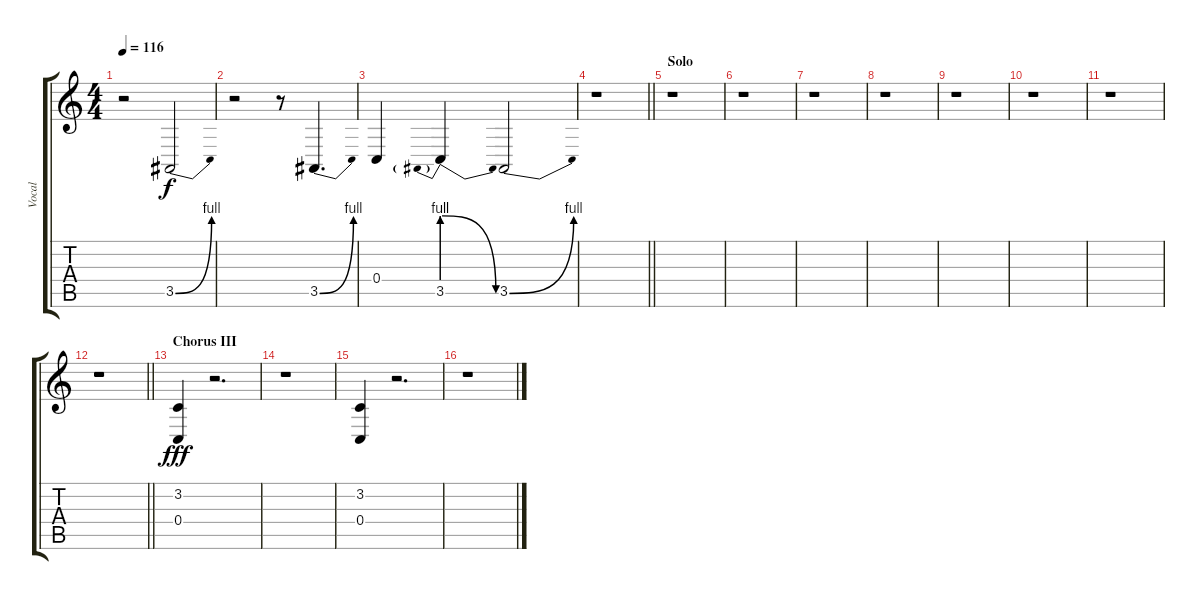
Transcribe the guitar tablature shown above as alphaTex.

\track ("Vocal" "Vocal") {instrument trumpet}
\staff {score tabs}
\tuning (D4 A3 F3 C3 G2 C2) {hide}
\ts (4 4)
\tempo 116
\clef g2
\ks c
r.2{dy f} 3.5{be (bend 0 0 60 4)}.2 |
r.2 r.8 3.5{be (bend 0 0 60 4)}.4{d} |
0.4.4 3.5{be (prebendrelease 0 4 60 0)}.4 3.5{be (bend 0 0 60 4)}.2 |
\barLineRight lightlight
r.1 |
\section ("" "Solo")
r.1 |
r.1 |
r.1 |
r.1 |
r.1 |
r.1 |
r.1 |
\barLineRight lightlight
r.1 |
\section ("" "Chorus III")
(3.2 0.4).4{dy fff} r.2{d} |
r.1 |
(3.2 0.4).4 r.2{d} |
r.1
